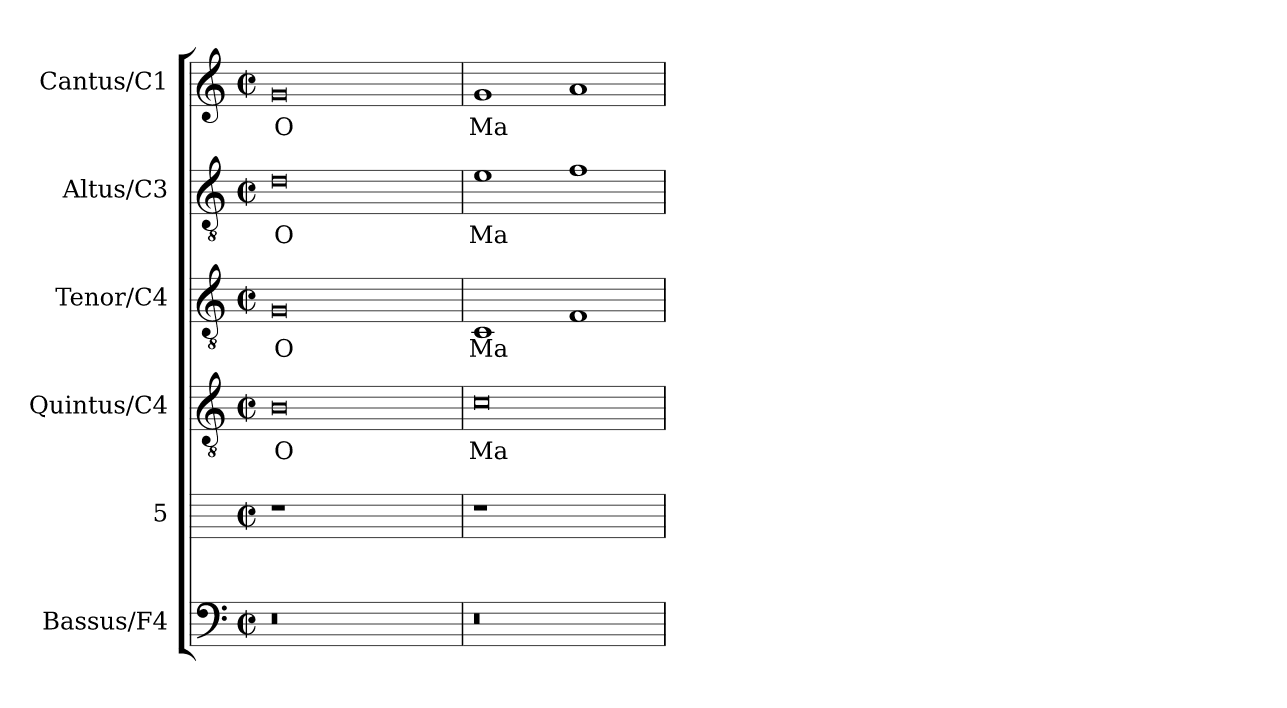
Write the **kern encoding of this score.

**kern	**kern	**kern	**text	**kern	**text	**kern	**text	**kern	**text
*part6	*part5	*part4	*part4	*part3	*part3	*part2	*part2	*part1	*part1
*staff6	*staff5	*staff4	*staff4	*staff3	*staff3	*staff2	*staff2	*staff1	*staff1
*I"Bassus/F4	*I"5	*I"Quintus/C4	*	*I"Tenor/C4	*	*I"Altus/C3	*	*I"Cantus/C1	*
*I'B	*	*	*	*I'T	*	*I'A	*	*I'C	*
!!LO:PB:g=z
*stria5	*stria5	*stria5	*	*stria5	*	*stria5	*	*stria5	*
*clefF4	*	*clefGv2	*	*clefGv2	*	*clefGv2	*	*clefG2	*
*k[]	*k[]	*k[]	*	*k[]	*	*k[]	*	*k[]	*
*C:	*C:	*C:	*	*C:	*	*C:	*	*C:	*
*M2/2	*M2/2	*M2/2	*	*M2/2	*	*M2/2	*	*M2/2	*
*met(c|)	*met(c|)	*met(c|)	*	*met(c|)	*	*met(c|)	*	*met(c|)	*
=1	=1	=1	=1	=1	=1	=1	=1	=1	=1
!	!	!	!LO:LY:b:rj	!	!LO:LY:b:rj	!	!LO:LY:b:rj	!	!LO:LY:b:rj
0r	1r	0B	O	0G	O	0d	O	0g	O
.	1ryy	.	.	.	.	.	.	.	.
=2	=2	=2	=2	=2	=2	=2	=2	=2	=2
!	!	!	!LO:LY:b:rj	!	!LO:LY:b:rj	!	!LO:LY:b:rj	!	!LO:LY:b:rj
0r	1r	0c	Ma-	1C	Ma-	1e	Ma-	1g	Ma-
!	!	!	!	!	!LO:LY:b:rj	!	!LO:LY:b:rj	!	!LO:LY:b:rj
.	1ryy	.	.	1F	--	1f	--	1a	--
=	=	=	=	=	=	=	=	=	=
*-	*-	*-	*-	*-	*-	*-	*-	*-	*-
